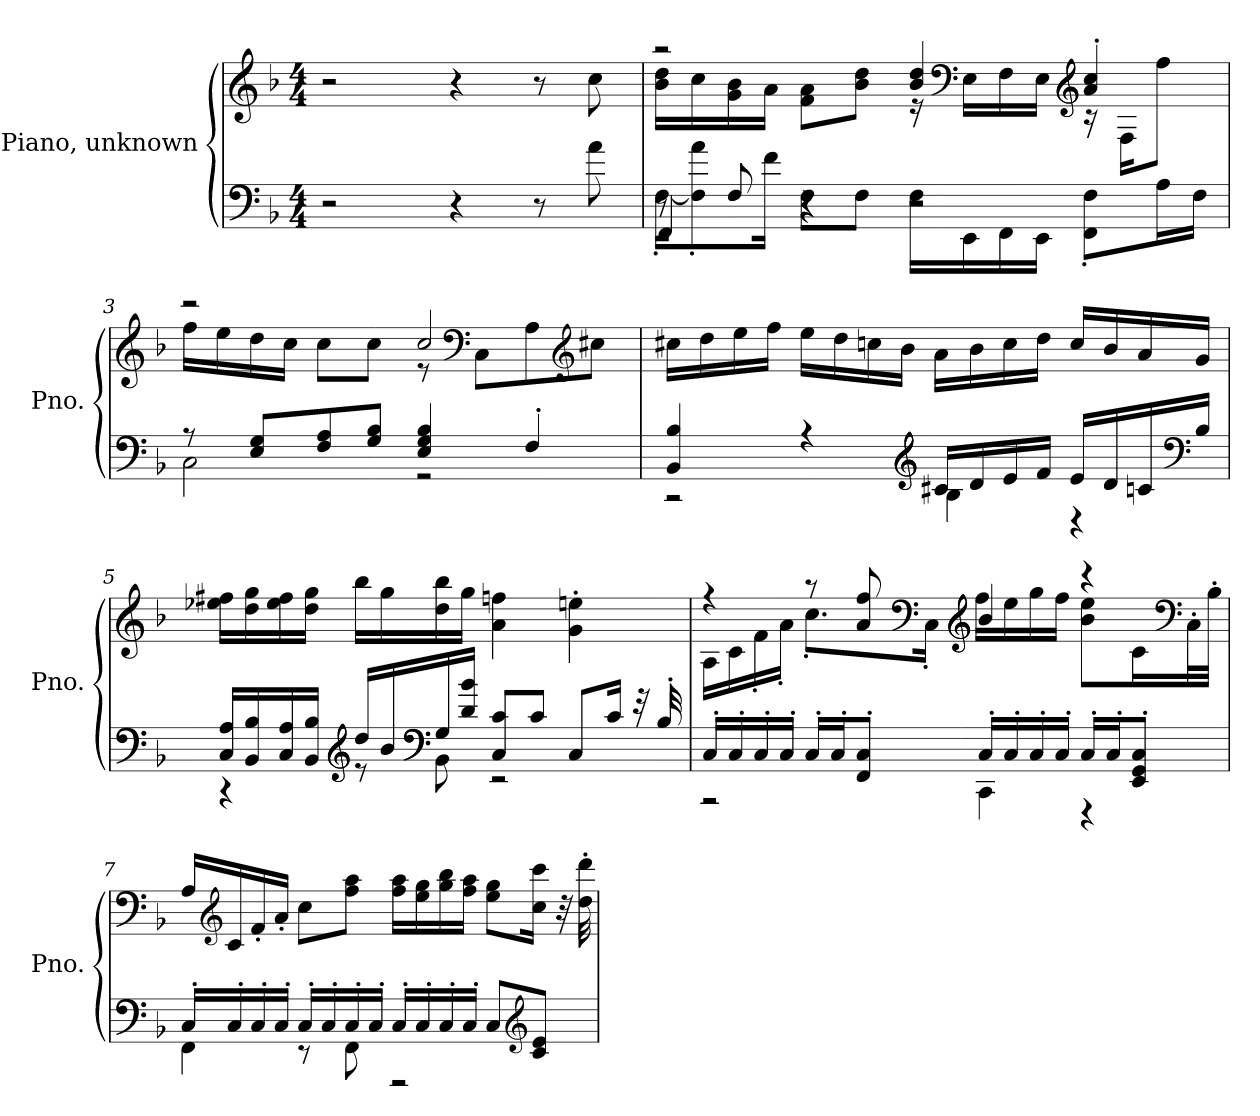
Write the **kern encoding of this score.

**kern	**kern
*part1	*part1
*staff2	*staff1
*I"Piano, unknown	*
*I'Pno.	*
*clefF4	*clefG2
*k[b-]	*k[b-]
*M4/4	*M4/4
*MM120	*MM120
=1	=1
2r	2r
4r	4r
8r	8r
8a\	8cc\
=2	=2
*^	*^
*	*^	*	*
8r	[16F'\KL	4FF/	2r	16b-\ 16dd\LL
.	8F\]' 8a\'	.	.	16cc\
8F/	.	.	.	16g\ 16b-\
.	16f\Jk	.	.	16a\JJ
4r	8F\L	4r	.	8f\ 8a\L
.	8F\J	.	.	8b-\ 8dd\J
2r	16F\LL	2r	4b-/ 4dd/	16r
*	*	*	*clefF4	*
.	16EE\	.	.	16E\LL
.	16FF\	.	.	16F\
.	16EE\JJ	.	.	16E\JJ
*	*	*	*clefG2	*
.	8FF\' 8F\'L	.	4a/' 4cc/'	16r
.	.	.	.	16F\KL
.	16A\L	.	.	8ff\J
.	16F\JJ	.	.	.
*	*v	*v	*	*
=3	=3	=3	=3
8r	2C\	2r	16ff\LL
.	.	.	16ee\
8E/ 8G/L	.	.	16dd\
.	.	.	16cc\JJ
8F/ 8A/	.	.	8cc\L
8G/ 8B-/J	.	.	8cc\J
4E/ 4G/ 4B-/	2r	2cc/	8r
*	*	*clefF4	*
.	.	.	8C\L
4F'/	.	.	8A\
*	*	*clefG2	*
.	.	.	8cc#X\J
*	*	*v	*v
!!LO:LB:g=z
=4	=4	=4
4BB-/ 4B-/	2r	16cc#X\LL
.	.	16dd\
.	.	16ee\
.	.	16ff\JJ
4r	.	16ee\LL
.	.	16dd\
.	.	16ccn\
.	.	16b-\JJ
*clefG2	*	*
16c#X/LL	4B-\	16a\LL
16d/	.	16b-\
16e/	.	16cc\
16f/JJ	.	16dd\JJ
16e/LL	4r	16cc/LL
16d/	.	16b-/
16cn/	.	16a/
*clefF4	*	*
16B-/JJ	.	16g/JJ
=5	=5	=5
16C/ 16A/LL	4r	16ee-X\ 16ff#X\LL
16BB-/ 16B-/	.	16dd\ 16gg\
16C/ 16A/	.	16ee-\ 16ff#\
16BB-/ 16B-/JJ	.	16dd\ 16gg\JJ
*clefG2	*	*
16dd/LL	8r	16bb-\LL
16b-/	.	16gg\
*clefF4	*	*
16G/	8BB-\	16dd\ 16bb-\
16d/ 16b-/JJ	.	16gg\JJ
8C/ 8c/L	2r	4a\ 4ffn\
8c/J	.	.
8C/L	.	4g\' 4een\'
16c/Jk	.	.
32r	.	.
32B-'/	.	.
!!LO:LB:g=z
=6	=6	=6
*	*	*^
16C'/LL	2r	4r	16A\LL
16C'/	.	.	16c\
16C'/	.	.	16f'\
16C'/JJ	.	.	16a'\JJ
16C'/LL	.	8r	8.cc'\L
16C'/J	.	.	.
8FF/' 8C/'J	.	8a/ 8ff/	.
*	*	*clefF4	*
.	.	.	16C'\Jk
*	*	*clefG2	*
16C'/LL	4CC\	4b-/	16ff\LL
16C'/	.	.	16ee\
16C'/	.	.	16gg\
16C'/JJ	.	.	16ff\JJ
16C'/LL	4r	4r	8b-\ 8ee\L
16C'/J	.	.	.
8EE/' 8GG/' 8C/'J	.	.	16c\L
*	*	*clefF4	*
.	.	.	32C'\L
.	.	.	32B-'\JJJ
*	*	*v	*v
=7	=7	=7
16C'/LL	4FF\	16A/LL
*	*	*clefG2
16C'/	.	16c/
16C'/	.	16f'/
16C'/JJ	.	16a'/JJ
16C'/LL	8r	8cc\L
16C'/	.	.
16C'/	8FF\	8ff\ 8aa\J
16C'/JJ	.	.
16C'/LL	2r	16ff\ 16aa\LL
16C'/	.	16ee\ 16gg\
16C'/	.	16gg\ 16bb-\
16C'/JJ	.	16ff\ 16aa\JJ
8C/L	.	8ee\ 8gg\L
*clefG2	*	*
8c/ 8e/J	.	16cc\ 16ccc\Jk
.	.	32r
.	.	32dd\' 32ddd\'
*v	*v	*
=	=
*-	*-
